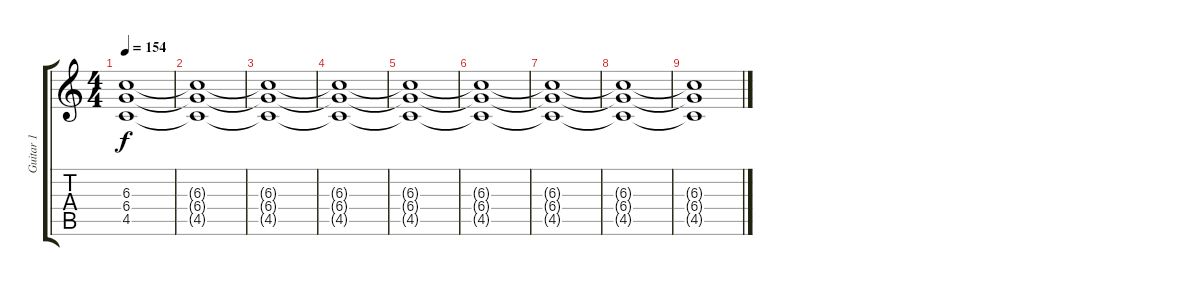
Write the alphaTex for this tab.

\track ("Guitar 1" "Guitar 1") {instrument distortionguitar}
\staff {score tabs}
\tuning (Eb4 Bb3 Gb3 Db3 Ab2 Db2) {hide}
\ts (4 4)
\tempo 154
\clef g2
\ks c
(6.3{t} 6.4{t} 4.5{t}).1{dy f} |
(6.3{t} 6.4{t} 4.5{t}).1{volume 6} |
(6.3{t} 6.4{t} 4.5{t}).1 |
(6.3{t} 6.4{t} 4.5{t}).1 |
(6.3{t} 6.4{t} 4.5{t}).1 |
(6.3{t} 6.4{t} 4.5{t}).1{volume 1} |
(6.3{t} 6.4{t} 4.5{t}).1 |
(6.3{t} 6.4{t} 4.5{t}).1 |
(6.3{t} 6.4{t} 4.5{t}).1
